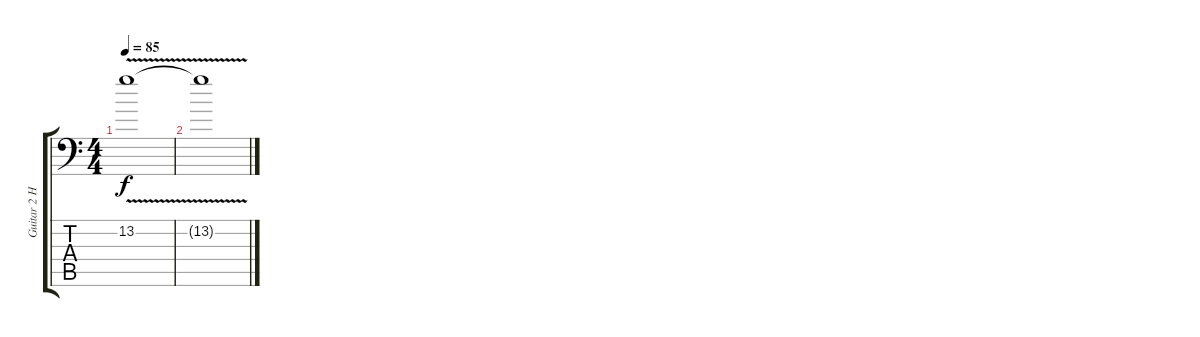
\track ("Guitar 2 Heavy Distortion" "Guitar 2 H") {instrument distortionguitar}
\staff {score tabs}
\tuning (B3 Gb3 D3 A2 E2 A1) {hide}
\ts (4 4)
\tempo 85
\clef f4
\ks c
13.2{v}.1{dy f} |
13.2{t}.1
